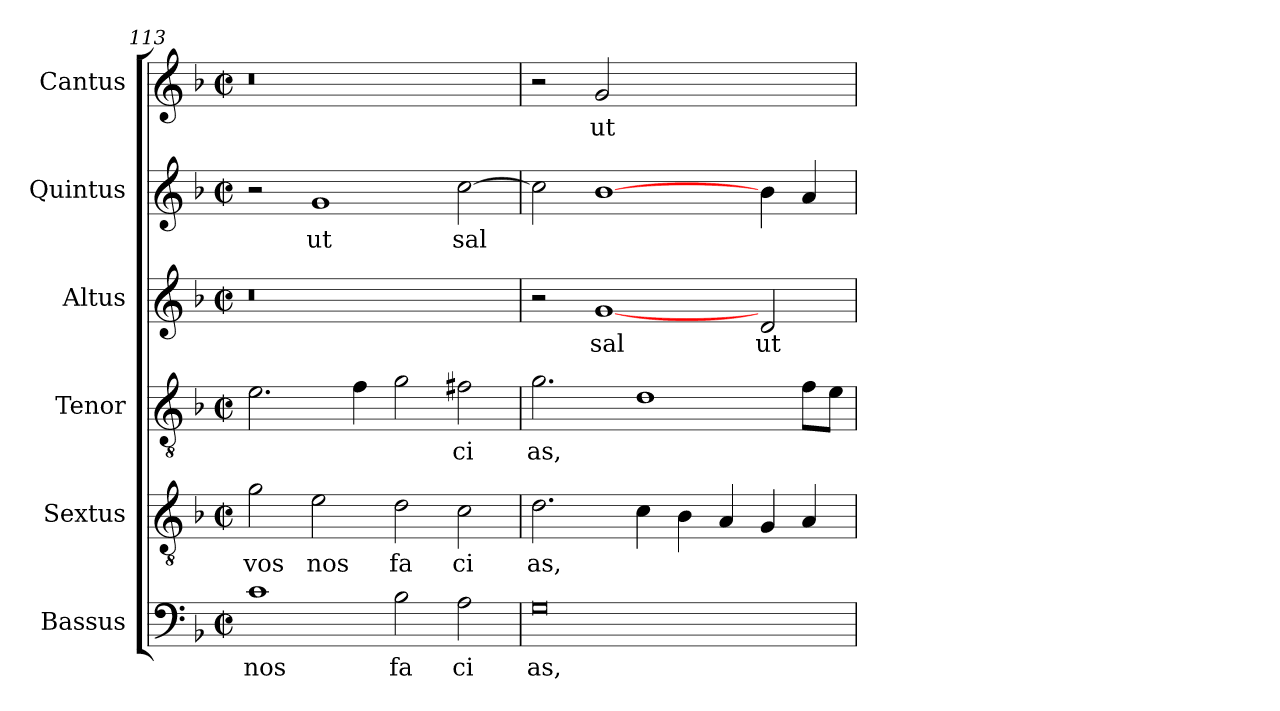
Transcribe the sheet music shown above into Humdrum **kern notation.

**kern	**text	**kern	**text	**kern	**text	**kern	**text	**kern	**text	**kern	**text
*part6	*part6	*part5	*part5	*part4	*part4	*part3	*part3	*part2	*part2	*part1	*part1
*staff6	*staff6	*staff5	*staff5	*staff4	*staff4	*staff3	*staff3	*staff2	*staff2	*staff1	*staff1
*I"Bassus	*	*I"Sextus	*	*I"Tenor	*	*I"Altus	*	*I"Quintus	*	*I"Cantus	*
*clefF4	*	*clefGv2	*	*clefGv2	*	*clefG2	*	*clefG2	*	*clefG2	*
*k[b-]	*	*k[b-]	*	*k[b-]	*	*k[b-]	*	*k[b-]	*	*k[b-]	*
*F:	*	*F:	*	*F:	*	*F:	*	*F:	*	*F:	*
*M2/2	*	*M2/2	*	*M2/2	*	*M2/2	*	*M2/2	*	*M2/2	*
*met(c|)	*	*met(c|)	*	*met(c|)	*	*met(c|)	*	*met(c|)	*	*met(c|)	*
=113	=113	=113	=113	=113	=113	=113	=113	=113	=113	=113	=113
!	!LO:LY:b:cj	!	!LO:LY:b:cj	!	!	!	!	!	!	!	!
1c	nos	2g\	vos	2.e\	.	0r	.	2r	.	0r	.
!	!	!	!LO:LY:b:cj	!	!	!	!	!	!LO:LY:b:cj	!	!
.	.	2e\	nos	.	.	.	.	1g	ut	.	.
.	.	.	.	4f\	.	.	.	.	.	.	.
!	!LO:LY:b:cj	!	!LO:LY:b:cj	!	!	!	!	!	!	!	!
2B-\	fa	2d\	fa	2g\	.	.	.	.	.	.	.
!	!LO:LY:b:cj	!	!LO:LY:b:cj	!	!LO:LY:b:cj	!	!	!	!LO:LY:b	!	!
2A\	ci	2c\	ci	2f#\	ci	.	.	[>2cc\	sal	.	.
=114	=114	=114	=114	=114	=114	=114	=114	=114	=114	=114	=114
!LO:N:vis=0	!LO:LY:b:cj	!	!LO:LY:b	!	!LO:LY:b	!	!	!	!	!	!
1G	as,	2.d\	as,	2.g\	as,	2r	.	2cc\]	.	2r	.
!	!	!	!	!	!	!	!LO:LY:b:cj	!	!	!	!LO:LY:b:cj
.	.	.	.	.	.	[<1g	sal	[>1b-	.	2g/	ut
.	.	4c\	.	1d	.	.	.	.	.	.	.
1ryy	.	4B-\	.	.	.	.	.	.	.	1ryy	.
.	.	4A/	.	.	.	.	.	.	.	.	.
!	!	!	!	!	!	!	!LO:LY:b:cj	!	!	!	!
.	.	4G/	.	.	.	2d/	ut	4b-\	.	.	.
.	.	4A/	.	8f\L	.	.	.	4a/	.	.	.
.	.	.	.	8e\J	.	.	.	.	.	.	.
=	=	=	=	=	=	=	=	=	=	=	=
*-	*-	*-	*-	*-	*-	*-	*-	*-	*-	*-	*-
